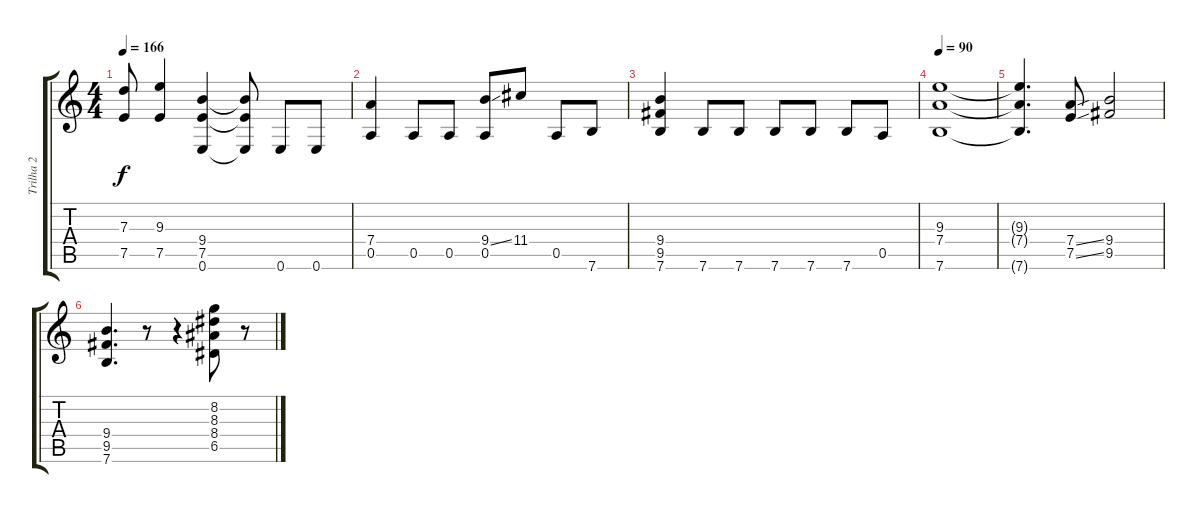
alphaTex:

\track ("Trilha 2" "Trilha 2") {instrument distortionguitar}
\staff {score tabs}
\tuning (E4 B3 G3 D3 A2 E2) {hide}
\ts (4 4)
\tempo 166
\clef g2
\ks c
(7.3 7.5).8{dy f} (9.3 7.5).4 (9.4 7.5 0.6).4 (9.4{t} 7.5{t} 0.6{t}).8 0.6.8 0.6.8 |
(7.4 0.5).4 0.5.8 0.5.8 (9.4{ss} 0.5).8 11.4.8 0.5.8 7.6.8 |
(9.4 9.5 7.6).4 7.6.8 7.6.8 7.6.8 7.6.8 7.6.8 0.5.8 |
\tempo 90
(9.3 7.4 7.6).1 |
(9.3{t} 7.4{t} 7.6{t}).4{d} (7.4{ss} 7.5{ss}).8 (9.4 9.5).2 |
(9.4 9.5 7.6).4{d} r.8 r.4 (8.2 8.3 8.4 6.5).8 r.8
